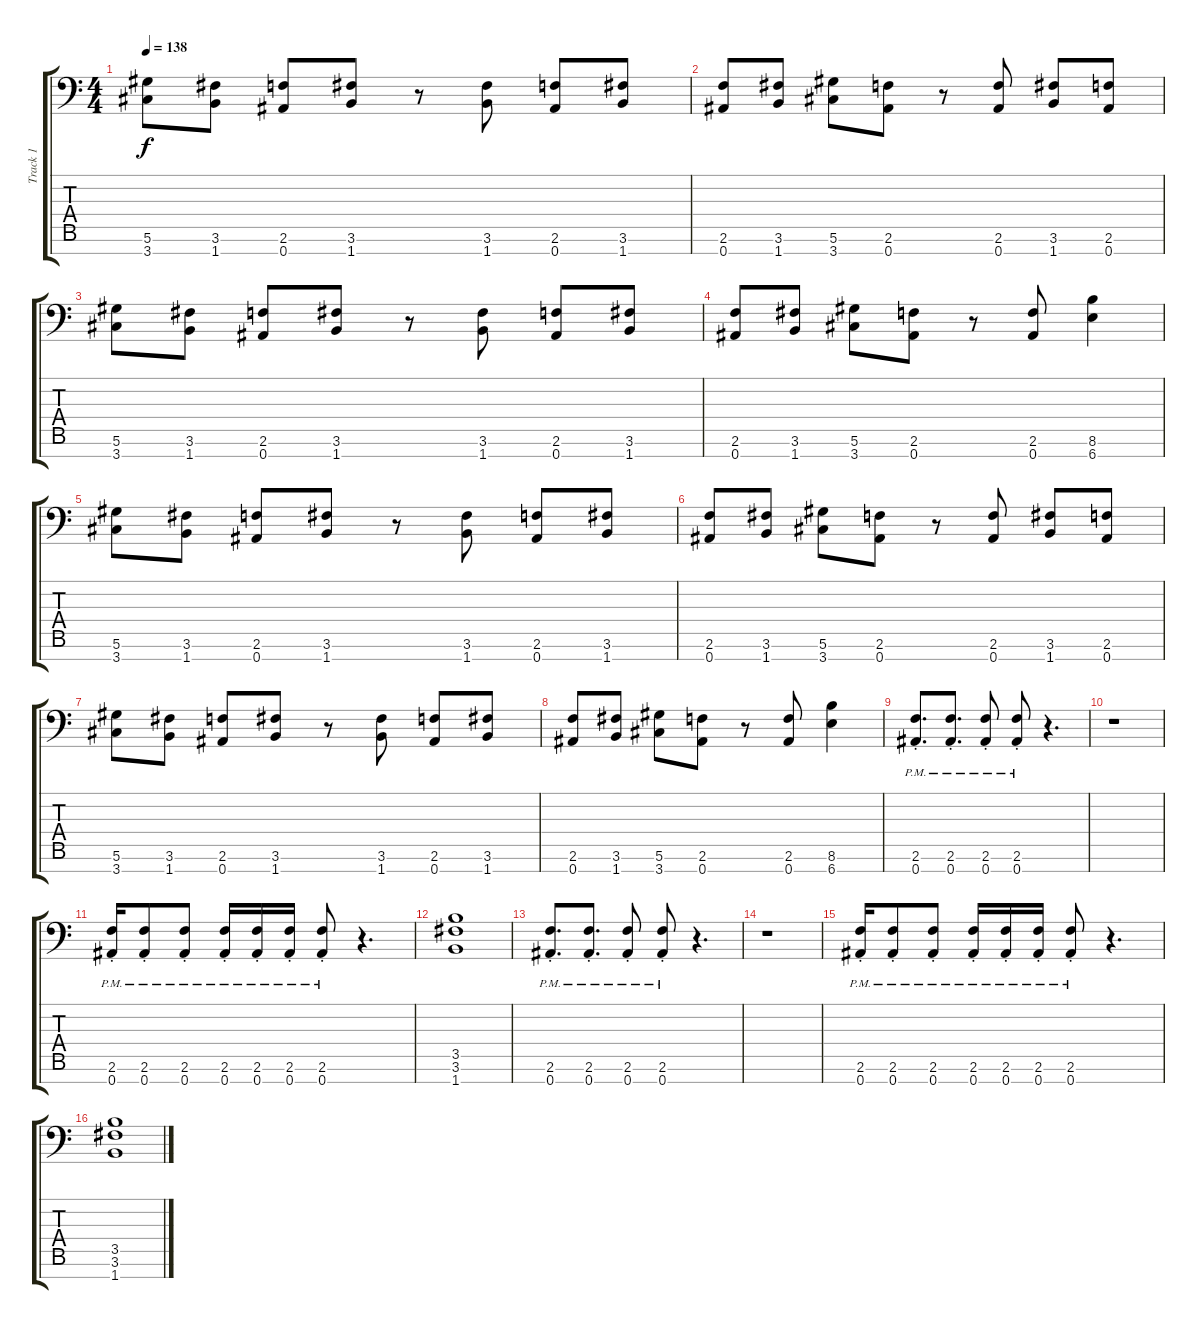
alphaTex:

\track ("Track 1" "Track 1") {instrument distortionguitar}
\staff {score tabs}
\tuning (Eb4 Bb3 Gb3 Db3 Ab2 Eb2 Bb1) {hide}
\ts (4 4)
\tempo 138
\clef f4
\ks c
(5.6 3.7).8{dy f instrument distortionguitar} (3.6 1.7).8 (2.6 0.7).8 (3.6 1.7).8 r.8 (3.6 1.7).8 (2.6 0.7).8 (3.6 1.7).8 |
(2.6 0.7).8 (3.6 1.7).8 (5.6 3.7).8 (2.6 0.7).8 r.8 (2.6 0.7).8 (3.6 1.7).8 (2.6 0.7).8 |
(5.6 3.7).8 (3.6 1.7).8 (2.6 0.7).8 (3.6 1.7).8 r.8 (3.6 1.7).8 (2.6 0.7).8 (3.6 1.7).8 |
(2.6 0.7).8 (3.6 1.7).8 (5.6 3.7).8 (2.6 0.7).8 r.8 (2.6 0.7).8 (8.6 6.7).4 |
(5.6 3.7).8 (3.6 1.7).8 (2.6 0.7).8 (3.6 1.7).8 r.8 (3.6 1.7).8 (2.6 0.7).8 (3.6 1.7).8 |
(2.6 0.7).8 (3.6 1.7).8 (5.6 3.7).8 (2.6 0.7).8 r.8 (2.6 0.7).8 (3.6 1.7).8 (2.6 0.7).8 |
(5.6 3.7).8 (3.6 1.7).8 (2.6 0.7).8 (3.6 1.7).8 r.8 (3.6 1.7).8 (2.6 0.7).8 (3.6 1.7).8 |
(2.6 0.7).8 (3.6 1.7).8 (5.6 3.7).8 (2.6 0.7).8 r.8 (2.6 0.7).8 (8.6 6.7).4 |
(2.6{pm st} 0.7{pm st}).8{d} (2.6{pm st} 0.7{pm st}).8{d} (2.6{pm st} 0.7{pm st}).8 (2.6{pm st} 0.7{pm st}).8 r.4{d} |
r.1 |
(2.6{pm st} 0.7{pm st}).16 (2.6{pm st} 0.7{pm st}).8 (2.6{pm st} 0.7{pm st}).8 (2.6{pm st} 0.7{pm st}).16 (2.6{pm st} 0.7{pm st}).16 (2.6{pm st} 0.7{pm st}).16 (2.6{pm st} 0.7{pm st}).8 r.4{d volume 1} |
(3.5 3.6 1.7).1{volume 13} |
(2.6{pm st} 0.7{pm st}).8{d} (2.6{pm st} 0.7{pm st}).8{d} (2.6{pm st} 0.7{pm st}).8 (2.6{pm st} 0.7{pm st}).8 r.4{d} |
r.1 |
(2.6{pm st} 0.7{pm st}).16 (2.6{pm st} 0.7{pm st}).8 (2.6{pm st} 0.7{pm st}).8 (2.6{pm st} 0.7{pm st}).16 (2.6{pm st} 0.7{pm st}).16 (2.6{pm st} 0.7{pm st}).16 (2.6{pm st} 0.7{pm st}).8 r.4{d volume 1} |
(3.5 3.6 1.7).1{volume 13}
